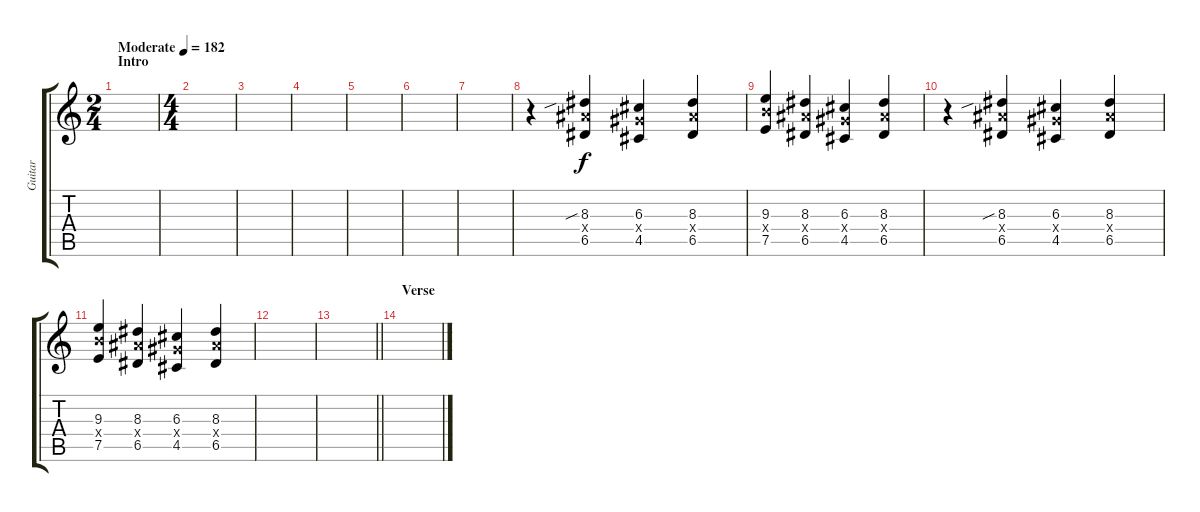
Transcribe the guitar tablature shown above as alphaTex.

\track ("Guitar" "Guitar") {instrument distortionguitar}
\staff {score tabs}
\tuning (E4 B3 G3 D3 A2 E2) {hide}
\ts (2 4)
\section ("" "Intro")
\tempo (182 "Moderate")
\clef g2
\ks c
|
\ts (4 4)
|
|
|
|
|
|
r.4 (8.3{sib} 8.4{x} 6.5).4 (6.3 6.4{x} 4.5).4 (8.3 8.4{x} 6.5).4 |
(9.3 9.4{x} 7.5).4 (8.3 8.4{x} 6.5).4 (6.3 6.4{x} 4.5).4 (8.3 8.4{x} 6.5).4 |
r.4 (8.3{sib} 8.4{x} 6.5).4 (6.3 6.4{x} 4.5).4 (8.3 8.4{x} 6.5).4 |
(9.3 9.4{x} 7.5).4 (8.3 8.4{x} 6.5).4 (6.3 6.4{x} 4.5).4 (8.3 8.4{x} 6.5).4 |
|
\barLineRight lightlight
|
\section ("" "Verse")
